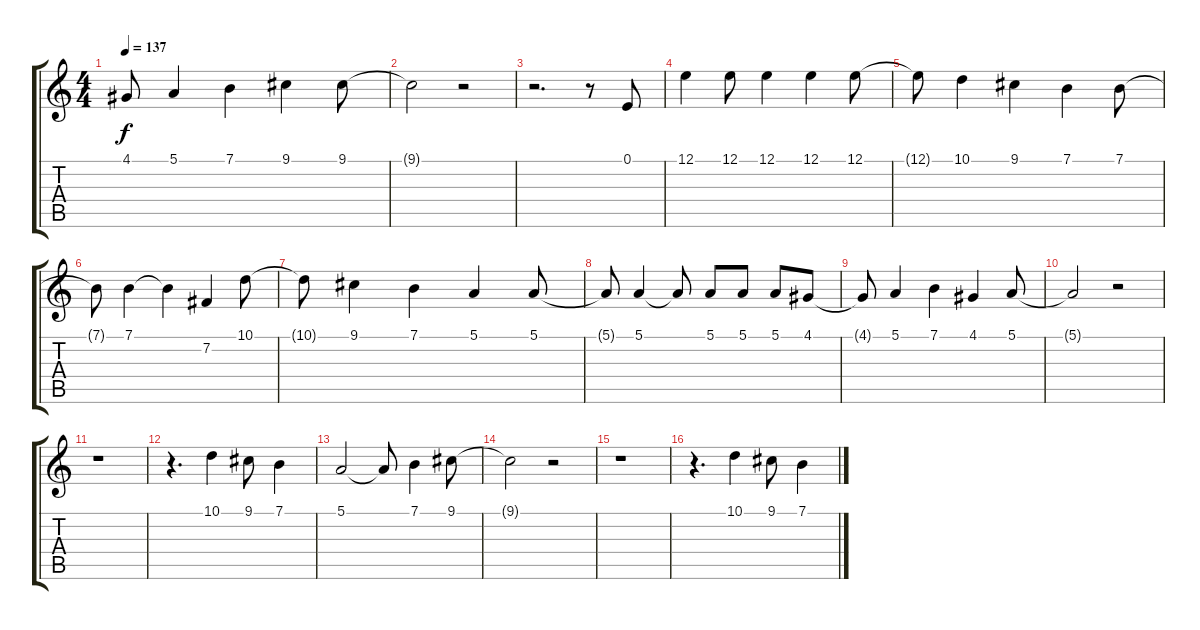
\track "" {instrument flute}
\staff {score tabs}
\tuning (E4 B3 G3 D3 A2 E2) {hide}
\ts (4 4)
\tempo 137
\clef g2
\ks c
4.1{t}.8{dy f} 5.1.4 7.1.4 9.1.4 9.1.8 |
9.1{t}.2 r.2 |
r.2{d} r.8 0.1.8 |
12.1.4 12.1.8 12.1.4 12.1.4 12.1.8 |
12.1{t}.8 10.1.4 9.1.4 7.1.4 7.1.8 |
7.1{t}.8 7.1.4 7.1{t}.4 7.2.4 10.1.8 |
10.1{t}.8 9.1.4 7.1.4 5.1.4 5.1.8 |
5.1{t}.8 5.1.4 5.1{t}.8 5.1.8 5.1.8 5.1.8 4.1.8 |
4.1{t}.8 5.1.4 7.1.4 4.1.4 5.1.8 |
5.1{t}.2 r.2 |
r.1 |
r.4{d} 10.1.4 9.1.8 7.1.4 |
5.1.2 5.1{t}.8 7.1.4 9.1.8 |
9.1{t}.2 r.2 |
r.1 |
r.4{d} 10.1.4 9.1.8 7.1.4
